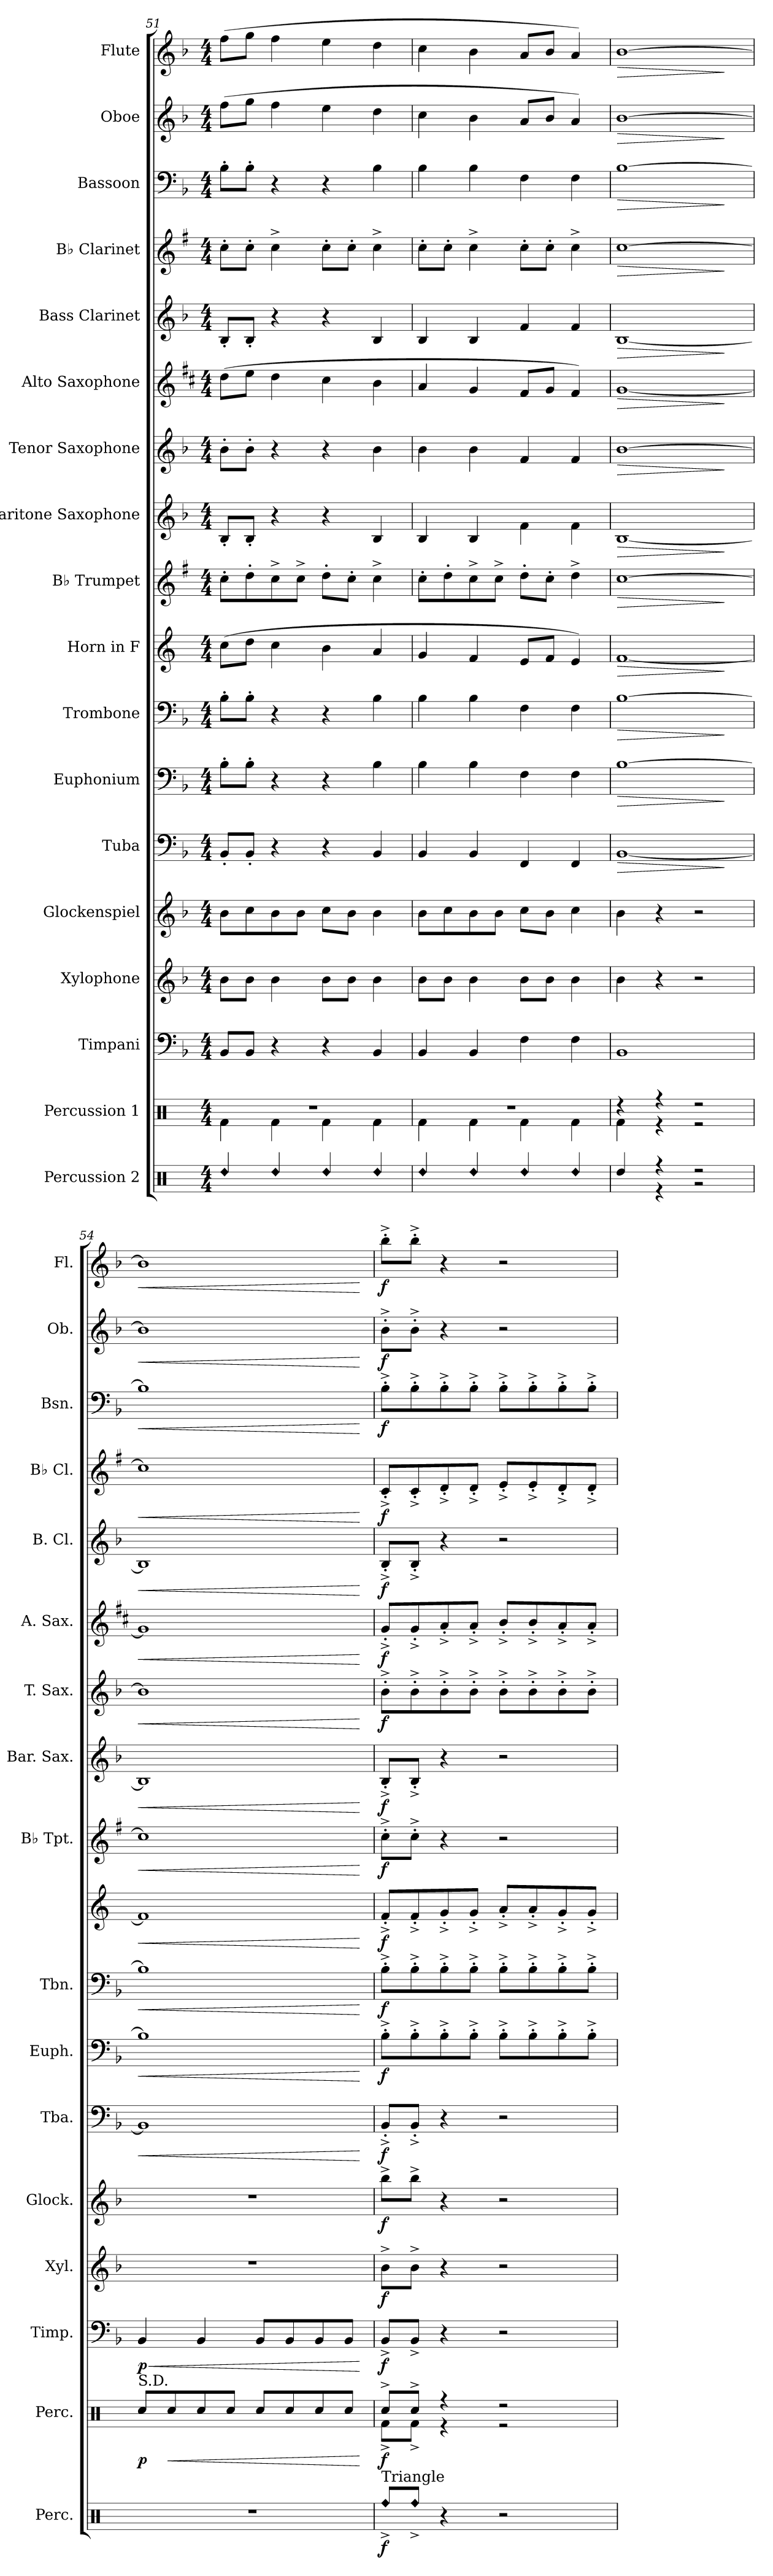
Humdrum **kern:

**kern	**dynam	**kern	**dynam	**kern	**dynam	**kern	**dynam	**kern	**dynam	**kern	**dynam	**kern	**dynam	**kern	**dynam	**kern	**dynam	**kern	**dynam	**kern	**dynam	**kern	**dynam	**kern	**dynam	**kern	**dynam	**kern	**dynam	**kern	**dynam	**kern	**dynam	**kern	**dynam
*part18	*part18	*part17	*part17	*part16	*part16	*part15	*part15	*part14	*part14	*part13	*part13	*part12	*part12	*part11	*part11	*part10	*part10	*part9	*part9	*part8	*part8	*part7	*part7	*part6	*part6	*part5	*part5	*part4	*part4	*part3	*part3	*part2	*part2	*part1	*part1
*staff18	*staff18	*staff17	*staff17	*staff16	*staff16	*staff15	*staff15	*staff14	*staff14	*staff13	*staff13	*staff12	*staff12	*staff11	*staff11	*staff10	*staff10	*staff9	*staff9	*staff8	*staff8	*staff7	*staff7	*staff6	*staff6	*staff5	*staff5	*staff4	*staff4	*staff3	*staff3	*staff2	*staff2	*staff1	*staff1
*I"Percussion 2	*	*I"Percussion 1	*	*I"Timpani	*	*I"Xylophone	*	*I"Glockenspiel	*	*I"Tuba	*	*I"Euphonium	*	*I"Trombone	*	*I"Horn in F	*	*I"B♭ Trumpet	*	*I"Baritone Saxophone	*	*I"Tenor Saxophone	*	*I"Alto Saxophone	*	*I"Bass Clarinet	*	*I"B♭ Clarinet	*	*I"Bassoon	*	*I"Oboe	*	*I"Flute	*
*I'Perc.	*	*I'Perc.	*	*I'Timp.	*	*I'Xyl.	*	*I'Glock.	*	*I'Tba.	*	*I'Euph.	*	*I'Tbn.	*	*	*	*I'B♭ Tpt.	*	*I'Bar. Sax.	*	*I'T. Sax.	*	*I'A. Sax.	*	*I'B. Cl.	*	*I'B♭ Cl.	*	*I'Bsn.	*	*I'Ob.	*	*I'Fl.	*
!!LO:PB:g=z
*clefX	*	*clefX	*	*clefF4	*	*clefG2	*	*clefG2	*	*clefF4	*	*clefF4	*	*clefF4	*	*clefG2	*	*clefG2	*	*clefG2	*	*clefG2	*	*clefG2	*	*clefG2	*	*clefG2	*	*clefF4	*	*clefG2	*	*clefG2	*
*	*	*	*	*	*	*ITrd-7c-12	*	*ITrd-14c-24	*	*	*	*	*	*	*	*ITrd4c7	*	*ITrd1c2	*	*ITrd12c21	*	*ITrd8c14	*	*ITrd5c9	*	*ITrd8c14	*	*ITrd1c2	*	*	*	*	*	*	*
*k[]	*	*k[]	*	*k[b-]	*	*k[b-]	*	*k[b-]	*	*k[b-]	*	*k[b-]	*	*k[b-]	*	*k[b-]	*	*k[b-]	*	*k[b-]	*	*k[b-]	*	*k[b-]	*	*k[b-]	*	*k[b-]	*	*k[b-]	*	*k[b-]	*	*k[b-]	*
*M4/4	*	*M4/4	*	*M4/4	*	*M4/4	*	*M4/4	*	*M4/4	*	*M4/4	*	*M4/4	*	*M4/4	*	*M4/4	*	*M4/4	*	*M4/4	*	*M4/4	*	*M4/4	*	*M4/4	*	*M4/4	*	*M4/4	*	*M4/4	*
=51	=51	=51	=51	=51	=51	=51	=51	=51	=51	=51	=51	=51	=51	=51	=51	=51	=51	=51	=51	=51	=51	=51	=51	=51	=51	=51	=51	=51	=51	=51	=51	=51	=51	=51	=51
!LO:N:head=diamond	!	!	!	!	!	!	!	!	!	!	!	!	!	!	!	!	!	!	!	!	!	!	!	!	!	!	!	!	!	!	!	!	!	!	!
*	*	*^	*	*	*	*	*	*	*	*	*	*	*	*	*	*	*	*	*	*	*	*	*	*	*	*	*	*	*	*	*	*	*	*	*
4Rdd/	.	1r	4Rf\	.	8BB-/L	.	8bb-\L	.	8bbb-\L	.	8BB-'/L	.	8B-'\L	.	8B-'\L	.	(8f\L	.	8b-'\L	.	8BB-'/L	.	8B-'\L	.	(8f\L	.	8BB-'/L	.	8b-'\L	.	8B-'\L	.	(8ff\L	.	(8ff\L	.
.	.	.	.	.	8BB-/J	.	8bb-\J	.	8cccc\	.	8BB-'/J	.	8B-'\J	.	8B-'\J	.	8g\J	.	8cc'\	.	8BB-'/J	.	8B-'\J	.	8g\J	.	8BB-'/J	.	8b-'\J	.	8B-'\J	.	8gg\J	.	8gg\J	.
!LO:N:head=diamond	!	!	!	!	!	!	!	!	!	!	!	!	!	!	!	!	!	!	!	!	!	!	!	!	!	!	!	!	!	!	!	!	!	!	!	!
4Rdd/	.	.	4Rf\	.	4r	.	4bb-\	.	8bbb-\	.	4r	.	4r	.	4r	.	4f\	.	8b-^\	.	4r	.	4r	.	4f\	.	4r	.	4b-^\	.	4r	.	4ff\	.	4ff\	.
.	.	.	.	.	.	.	.	.	8bbb-\J	.	.	.	.	.	.	.	.	.	8b-^\J	.	.	.	.	.	.	.	.	.	.	.	.	.	.	.	.	.
!LO:N:head=diamond	!	!	!	!	!	!	!	!	!	!	!	!	!	!	!	!	!	!	!	!	!	!	!	!	!	!	!	!	!	!	!	!	!	!	!	!
4Rdd/	.	.	4Rf\	.	4r	.	8bb-\L	.	8cccc\L	.	4r	.	4r	.	4r	.	4e\	.	8cc'\L	.	4r	.	4r	.	4e\	.	4r	.	8b-'\L	.	4r	.	4ee\	.	4ee\	.
.	.	.	.	.	.	.	8bb-\J	.	8bbb-\J	.	.	.	.	.	.	.	.	.	8b-'\J	.	.	.	.	.	.	.	.	.	8b-'\J	.	.	.	.	.	.	.
!LO:N:head=diamond	!	!	!	!	!	!	!	!	!	!	!	!	!	!	!	!	!	!	!	!	!	!	!	!	!	!	!	!	!	!	!	!	!	!	!	!
4Rdd/	.	.	4Rf\	.	4BB-/	.	4bb-\	.	4bbb-\	.	4BB-/	.	4B-\	.	4B-\	.	4d/	.	4b-^\	.	4BB-/	.	4B-\	.	4d\	.	4BB-/	.	4b-^\	.	4B-\	.	4dd\	.	4dd\	.
=52	=52	=52	=52	=52	=52	=52	=52	=52	=52	=52	=52	=52	=52	=52	=52	=52	=52	=52	=52	=52	=52	=52	=52	=52	=52	=52	=52	=52	=52	=52	=52	=52	=52	=52	=52	=52
!LO:N:head=diamond	!	!	!	!	!	!	!	!	!	!	!	!	!	!	!	!	!	!	!	!	!	!	!	!	!	!	!	!	!	!	!	!	!	!	!	!
4Rdd/	.	1r	4Rf\	.	4BB-/	.	8bb-\L	.	8bbb-\L	.	4BB-/	.	4B-\	.	4B-\	.	4c/	.	8b-'\L	.	4BB-/	.	4B-\	.	4c/	.	4BB-/	.	8b-'\L	.	4B-\	.	4cc\	.	4cc\	.
.	.	.	.	.	.	.	8bb-\J	.	8cccc\	.	.	.	.	.	.	.	.	.	8cc'\	.	.	.	.	.	.	.	.	.	8b-'\J	.	.	.	.	.	.	.
!LO:N:head=diamond	!	!	!	!	!	!	!	!	!	!	!	!	!	!	!	!	!	!	!	!	!	!	!	!	!	!	!	!	!	!	!	!	!	!	!	!
4Rdd/	.	.	4Rf\	.	4BB-/	.	4bb-\	.	8bbb-\	.	4BB-/	.	4B-\	.	4B-\	.	4B-/	.	8b-^\	.	4BB-/	.	4B-\	.	4B-/	.	4BB-/	.	4b-^\	.	4B-\	.	4b-\	.	4b-\	.
.	.	.	.	.	.	.	.	.	8bbb-\J	.	.	.	.	.	.	.	.	.	8b-^\J	.	.	.	.	.	.	.	.	.	.	.	.	.	.	.	.	.
!LO:N:head=diamond	!	!	!	!	!	!	!	!	!	!	!	!	!	!	!	!	!	!	!	!	!	!	!	!	!	!	!	!	!	!	!	!	!	!	!	!
4Rdd/	.	.	4Rf\	.	4F\	.	8bb-\L	.	8cccc\L	.	4FF/	.	4F\	.	4F\	.	8A/L	.	8cc'\L	.	4F\	.	4F/	.	8A/L	.	4F/	.	8b-'\L	.	4F\	.	8a/L	.	8a/L	.
.	.	.	.	.	.	.	8bb-\J	.	8bbb-\J	.	.	.	.	.	.	.	8B-/J	.	8b-'\J	.	.	.	.	.	8B-/J	.	.	.	8b-'\J	.	.	.	8b-/J	.	8b-/J	.
!LO:N:head=diamond	!	!	!	!	!	!	!	!	!	!	!	!	!	!	!	!	!	!	!	!	!	!	!	!	!	!	!	!	!	!	!	!	!	!	!	!
4Rdd/	.	.	4Rf\	.	4F\	.	4bb-\	.	4cccc\	.	4FF/	.	4F\	.	4F\	.	4A/)	.	4cc^\	.	4F\	.	4F/	.	4A/)	.	4F/	.	4b-^\	.	4F\	.	4a/)	.	4a/)	.
=53	=53	=53	=53	=53	=53	=53	=53	=53	=53	=53	=53	=53	=53	=53	=53	=53	=53	=53	=53	=53	=53	=53	=53	=53	=53	=53	=53	=53	=53	=53	=53	=53	=53	=53	=53	=53
!LO:N:head=diamond	!	!	!	!	!	!	!	!	!	!	!	!LO:HP:b	!	!LO:HP:b	!	!LO:HP:b	!	!LO:HP:b	!	!LO:HP:b	!	!LO:HP:b	!	!LO:HP:b	!	!LO:HP:b	!	!LO:HP:b	!	!LO:HP:b	!	!LO:HP:b	!	!LO:HP:b	!	!LO:HP:b
*^	*	*	*	*	*	*	*	*	*	*	*	*	*	*	*	*	*	*	*	*	*	*	*	*	*	*	*	*	*	*	*	*	*	*	*	*
4Rdd/	4ryy	.	4r	4Rf\	.	1BB-	.	4bb-\	.	4bbb-\	.	[1BB-	>	[1B-	>	[1B-	>	[1B-	>	[1b-	>	[1BB-	>	[1B-	>	[1B-	>	[1BB-	>	[1b-	>	[1B-	>	[1b-	>	[1b-	>
4r	4r	.	4r	4r	.	.	.	4r	.	4r	.	.	.	.	.	.	.	.	.	.	.	.	.	.	.	.	.	.	.	.	.	.	.	.	.	.	.
2r	2r	.	2r	2r	.	.	.	2r	.	2r	.	.	.	.	.	.	.	.	.	.	.	.	.	.	.	.	.	.	.	.	.	.	.	.	.	.	.
*v	*v	*	*	*	*	*	*	*	*	*	*	*	*	*	*	*	*	*	*	*	*	*	*	*	*	*	*	*	*	*	*	*	*	*	*	*	*
*	*	*v	*v	*	*	*	*	*	*	*	*	*	*	*	*	*	*	*	*	*	*	*	*	*	*	*	*	*	*	*	*	*	*	*	*	*
.	.	.	.	.	.	.	.	.	.	.	]	.	]	.	]	.	]	.	]	.	]	.	]	.	]	.	]	.	]	.	]	.	]	.	]
=54	=54	=54	=54	=54	=54	=54	=54	=54	=54	=54	=54	=54	=54	=54	=54	=54	=54	=54	=54	=54	=54	=54	=54	=54	=54	=54	=54	=54	=54	=54	=54	=54	=54	=54	=54
!	!	!LO:TX:a:t=S.D.	!	!	!	!	!	!	!	!	!	!	!	!	!	!	!	!	!	!	!	!	!	!	!	!	!	!	!	!	!	!	!	!	!
!	!	!	!LO:DY:b	!	!LO:HP:b	!	!	!	!	!	!LO:HP:b	!	!LO:HP:b	!	!LO:HP:b	!	!LO:HP:b	!	!LO:HP:b	!	!LO:HP:b	!	!LO:HP:b	!	!LO:HP:b	!	!LO:HP:b	!	!LO:HP:b	!	!LO:HP:b	!	!LO:HP:b	!	!LO:HP:b
!	!	!	!	!	!LO:DY:n=1:b	!	!	!	!	!	!	!	!	!	!	!	!	!	!	!	!	!	!	!	!	!	!	!	!	!	!	!	!	!	!
1r	.	8Rcc/L	p	4BB-/	< p	1r	.	1r	.	1BB-]	<	1B-]	<	1B-]	<	1B-]	<	1b-]	<	1BB-]	<	1B-]	<	1B-]	<	1BB-]	<	1b-]	<	1B-]	<	1b-]	<	1b-]	<
!	!	!	!LO:HP:b	!	!	!	!	!	!	!	!	!	!	!	!	!	!	!	!	!	!	!	!	!	!	!	!	!	!	!	!	!	!	!	!
.	.	8Rcc/	<	.	.	.	.	.	.	.	.	.	.	.	.	.	.	.	.	.	.	.	.	.	.	.	.	.	.	.	.	.	.	.	.
.	.	8Rcc/	.	4BB-/	.	.	.	.	.	.	.	.	.	.	.	.	.	.	.	.	.	.	.	.	.	.	.	.	.	.	.	.	.	.	.
.	.	8Rcc/J	.	.	.	.	.	.	.	.	.	.	.	.	.	.	.	.	.	.	.	.	.	.	.	.	.	.	.	.	.	.	.	.	.
.	.	8Rcc/L	.	8BB-/L	.	.	.	.	.	.	.	.	.	.	.	.	.	.	.	.	.	.	.	.	.	.	.	.	.	.	.	.	.	.	.
.	.	8Rcc/	.	8BB-/	.	.	.	.	.	.	.	.	.	.	.	.	.	.	.	.	.	.	.	.	.	.	.	.	.	.	.	.	.	.	.
.	.	8Rcc/	.	8BB-/	.	.	.	.	.	.	.	.	.	.	.	.	.	.	.	.	.	.	.	.	.	.	.	.	.	.	.	.	.	.	.
.	.	8Rcc/J	.	8BB-/J	.	.	.	.	.	.	.	.	.	.	.	.	.	.	.	.	.	.	.	.	.	.	.	.	.	.	.	.	.	.	.
.	.	.	[	.	[	.	.	.	.	.	[	.	[	.	[	.	[	.	[	.	[	.	[	.	[	.	[	.	[	.	[	.	[	.	[
=55	=55	=55	=55	=55	=55	=55	=55	=55	=55	=55	=55	=55	=55	=55	=55	=55	=55	=55	=55	=55	=55	=55	=55	=55	=55	=55	=55	=55	=55	=55	=55	=55	=55	=55	=55
!LO:TX:a:t=Triangle	!	!	!	!	!	!	!	!	!	!	!	!	!	!	!	!	!	!	!	!	!	!	!	!	!	!	!	!	!	!	!	!	!	!	!
!LO:N:head=diamond	!LO:DY:b	!	!LO:DY:b	!	!LO:DY:b	!	!LO:DY:b	!	!LO:DY:b	!	!LO:DY:b	!	!LO:DY:b	!	!LO:DY:b	!	!LO:DY:b	!	!LO:DY:b	!	!LO:DY:b	!	!LO:DY:b	!	!LO:DY:b	!	!LO:DY:b	!	!LO:DY:b	!	!LO:DY:b	!	!LO:DY:b	!	!LO:DY:b
*	*	*^	*	*	*	*	*	*	*	*	*	*	*	*	*	*	*	*	*	*	*	*	*	*	*	*	*	*	*	*	*	*	*	*	*
8Rff^/L	f	8Rcc^/L	8Rf^\L	f	8BB-^/L	f	8bb-^\L	f	8bbbb-^\L	f	8BB-^'/L	f	8B-^'\L	f	8B-^'\L	f	8B-^'/L	f	8b-^'\L	f	8BB-^'/L	f	8B-^'\L	f	8B-^'/L	f	8BB-^'/L	f	8B-^'/L	f	8B-^'\L	f	8b-^'\L	f	8bb-^'\L	f
!LO:N:head=diamond	!	!	!	!	!	!	!	!	!	!	!	!	!	!	!	!	!	!	!	!	!	!	!	!	!	!	!	!	!	!	!	!	!	!	!	!
8Rff^/J	.	8Rcc^/J	8Rf^\J	.	8BB-^/J	.	8bb-^\J	.	8bbbb-^\J	.	8BB-^'/J	.	8B-^'\	.	8B-^'\	.	8B-^'/	.	8b-^'\J	.	8BB-^'/J	.	8B-^'\	.	8B-^'/	.	8BB-^'/J	.	8B-^'/	.	8B-^'\	.	8b-^'\J	.	8bb-^'\J	.
4r	.	4r	4r	.	4r	.	4r	.	4r	.	4r	.	8B-^'\	.	8B-^'\	.	8c^'/	.	4r	.	4r	.	8B-^'\	.	8c^'/	.	4r	.	8c^'/	.	8B-^'\	.	4r	.	4r	.
.	.	.	.	.	.	.	.	.	.	.	.	.	8B-^'\J	.	8B-^'\J	.	8c^'/J	.	.	.	.	.	8B-^'\J	.	8c^'/J	.	.	.	8c^'/J	.	8B-^'\J	.	.	.	.	.
2r	.	2r	2r	.	2r	.	2r	.	2r	.	2r	.	8B-^'\L	.	8B-^'\L	.	8d^'/L	.	2r	.	2r	.	8B-^'\L	.	8d^'/L	.	2r	.	8d^'/L	.	8B-^'\L	.	2r	.	2r	.
.	.	.	.	.	.	.	.	.	.	.	.	.	8B-^'\	.	8B-^'\	.	8d^'/	.	.	.	.	.	8B-^'\	.	8d^'/	.	.	.	8d^'/	.	8B-^'\	.	.	.	.	.
.	.	.	.	.	.	.	.	.	.	.	.	.	8B-^'\	.	8B-^'\	.	8c^'/	.	.	.	.	.	8B-^'\	.	8c^'/	.	.	.	8c^'/	.	8B-^'\	.	.	.	.	.
.	.	.	.	.	.	.	.	.	.	.	.	.	8B-^'\J	.	8B-^'\J	.	8c^'/J	.	.	.	.	.	8B-^'\J	.	8c^'/J	.	.	.	8c^'/J	.	8B-^'\J	.	.	.	.	.
*	*	*v	*v	*	*	*	*	*	*	*	*	*	*	*	*	*	*	*	*	*	*	*	*	*	*	*	*	*	*	*	*	*	*	*	*	*
=	=	=	=	=	=	=	=	=	=	=	=	=	=	=	=	=	=	=	=	=	=	=	=	=	=	=	=	=	=	=	=	=	=	=	=
*-	*-	*-	*-	*-	*-	*-	*-	*-	*-	*-	*-	*-	*-	*-	*-	*-	*-	*-	*-	*-	*-	*-	*-	*-	*-	*-	*-	*-	*-	*-	*-	*-	*-	*-	*-
